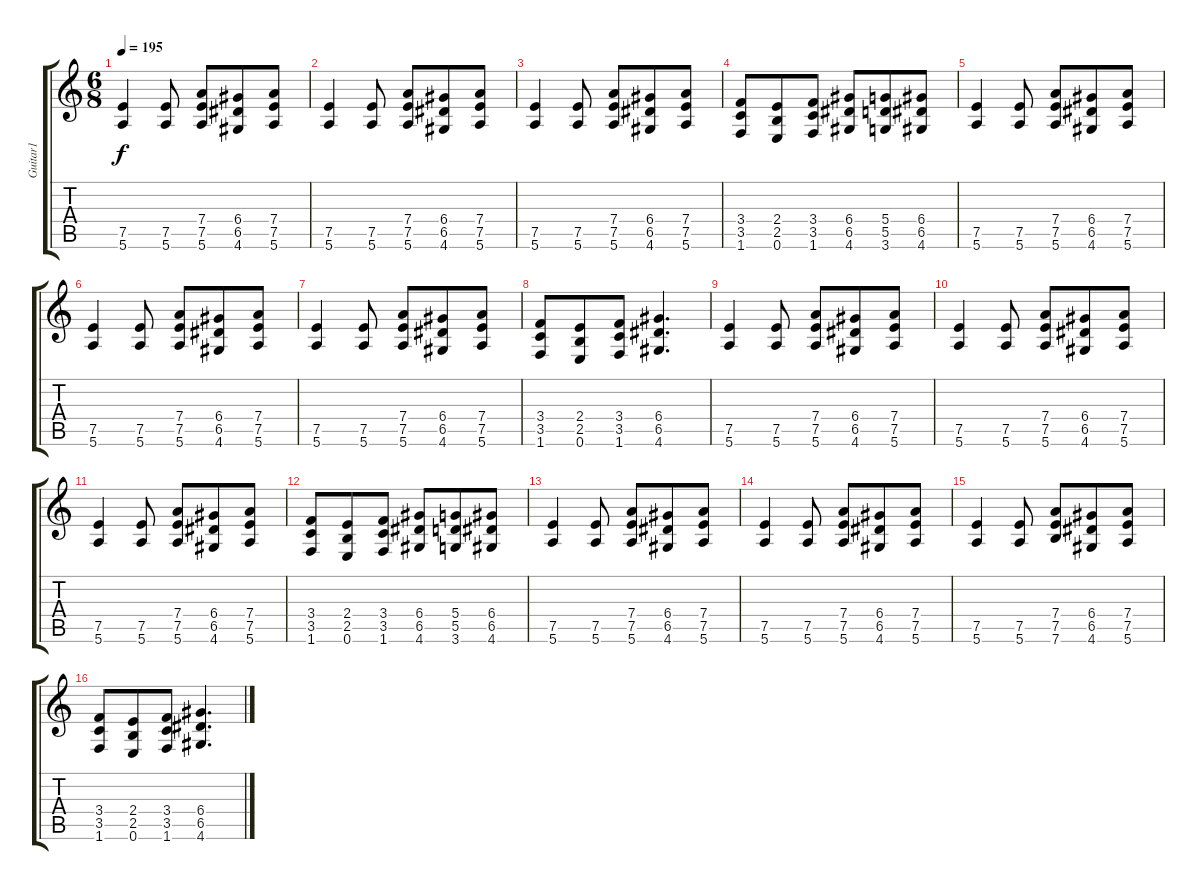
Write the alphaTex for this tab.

\track ("Guitar1" "Guitar1") {instrument distortionguitar}
\staff {score tabs}
\tuning (E4 B3 G3 D3 A2 E2) {hide}
\ts (6 8)
\tempo 195
\clef g2
\ks c
(7.5 5.6).4{dy f} (7.5 5.6).8 (7.4 7.5 5.6).8 (6.4 6.5 4.6).8 (7.4 7.5 5.6).8 |
(7.5 5.6).4 (7.5 5.6).8 (7.4 7.5 5.6).8 (6.4 6.5 4.6).8 (7.4 7.5 5.6).8 |
(7.5 5.6).4 (7.5 5.6).8 (7.4 7.5 5.6).8 (6.4 6.5 4.6).8 (7.4 7.5 5.6).8 |
(3.4 3.5 1.6).8 (2.4 2.5 0.6).8 (3.4 3.5 1.6).8 (6.4 6.5 4.6).8 (5.4 5.5 3.6).8 (6.4 6.5 4.6).8 |
(7.5 5.6).4 (7.5 5.6).8 (7.4 7.5 5.6).8 (6.4 6.5 4.6).8 (7.4 7.5 5.6).8 |
(7.5 5.6).4 (7.5 5.6).8 (7.4 7.5 5.6).8 (6.4 6.5 4.6).8 (7.4 7.5 5.6).8 |
(7.5 5.6).4 (7.5 5.6).8 (7.4 7.5 5.6).8 (6.4 6.5 4.6).8 (7.4 7.5 5.6).8 |
(3.4 3.5 1.6).8 (2.4 2.5 0.6).8 (3.4 3.5 1.6).8 (6.4 6.5 4.6).4{d} |
(7.5 5.6).4 (7.5 5.6).8 (7.4 7.5 5.6).8 (6.4 6.5 4.6).8 (7.4 7.5 5.6).8 |
(7.5 5.6).4 (7.5 5.6).8 (7.4 7.5 5.6).8 (6.4 6.5 4.6).8 (7.4 7.5 5.6).8 |
(7.5 5.6).4 (7.5 5.6).8 (7.4 7.5 5.6).8 (6.4 6.5 4.6).8 (7.4 7.5 5.6).8 |
(3.4 3.5 1.6).8 (2.4 2.5 0.6).8 (3.4 3.5 1.6).8 (6.4 6.5 4.6).8 (5.4 5.5 3.6).8 (6.4 6.5 4.6).8 |
(7.5 5.6).4 (7.5 5.6).8 (7.4 7.5 5.6).8 (6.4 6.5 4.6).8 (7.4 7.5 5.6).8 |
(7.5 5.6).4 (7.5 5.6).8 (7.4 7.5 5.6).8 (6.4 6.5 4.6).8 (7.4 7.5 5.6).8 |
(7.5 5.6).4 (7.5 5.6).8 (7.4 7.5 7.6).8 (6.4 6.5 4.6).8 (7.4 7.5 5.6).8 |
(3.4 3.5 1.6).8 (2.4 2.5 0.6).8 (3.4 3.5 1.6).8 (6.4 6.5 4.6).4{d}
